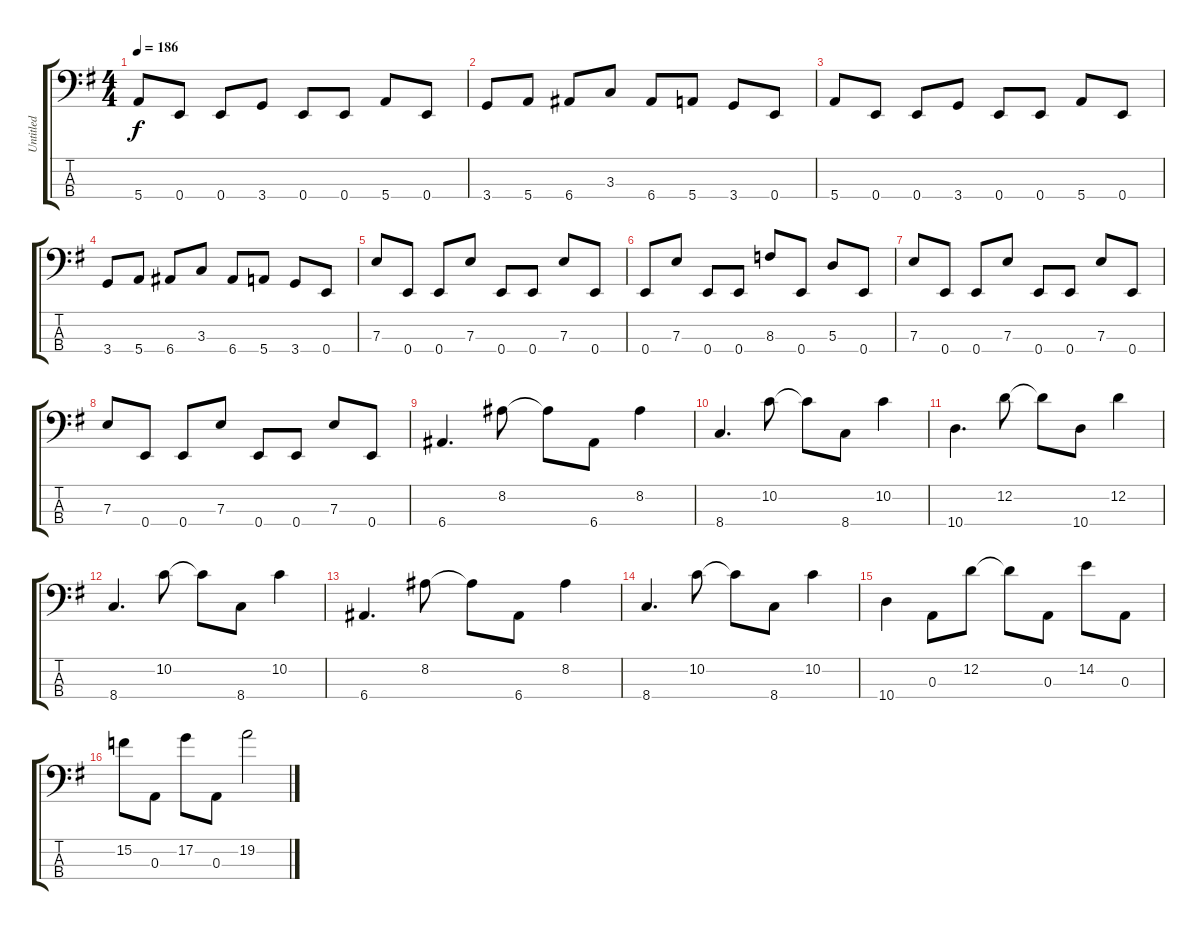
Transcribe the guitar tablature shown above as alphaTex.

\track ("Untitled" "Untitled") {instrument electricbassfinger}
\staff {score tabs}
\tuning (G2 D2 A1 E1) {hide}
\ts (4 4)
\tempo 186
\clef f4
\ks g
5.4.8{dy f} 0.4.8 0.4.8 3.4.8 0.4.8 0.4.8 5.4.8 0.4.8 |
3.4.8 5.4.8 6.4.8 3.3.8 6.4.8 5.4.8 3.4.8 0.4.8 |
5.4.8 0.4.8 0.4.8 3.4.8 0.4.8 0.4.8 5.4.8 0.4.8 |
3.4.8 5.4.8 6.4.8 3.3.8 6.4.8 5.4.8 3.4.8 0.4.8 |
7.3.8 0.4.8 0.4.8 7.3.8 0.4.8 0.4.8 7.3.8 0.4.8 |
0.4.8 7.3.8 0.4.8 0.4.8 8.3.8 0.4.8 5.3.8 0.4.8 |
7.3.8 0.4.8 0.4.8 7.3.8 0.4.8 0.4.8 7.3.8 0.4.8 |
7.3.8 0.4.8 0.4.8 7.3.8 0.4.8 0.4.8 7.3.8 0.4.8 |
6.4.4{d} 8.2.8 8.2{t}.8 6.4.8 8.2.4 |
8.4.4{d} 10.2.8 10.2{t}.8 8.4.8 10.2.4 |
10.4.4{d} 12.2.8 12.2{t}.8 10.4.8 12.2.4 |
8.4.4{d} 10.2.8 10.2{t}.8 8.4.8 10.2.4 |
6.4.4{d} 8.2.8 8.2{t}.8 6.4.8 8.2.4 |
8.4.4{d} 10.2.8 10.2{t}.8 8.4.8 10.2.4 |
10.4.4 0.3.8 12.2.8 12.2{t}.8 0.3.8 14.2.8 0.3.8 |
15.2.8 0.3.8 17.2.8 0.3.8 19.2.2
